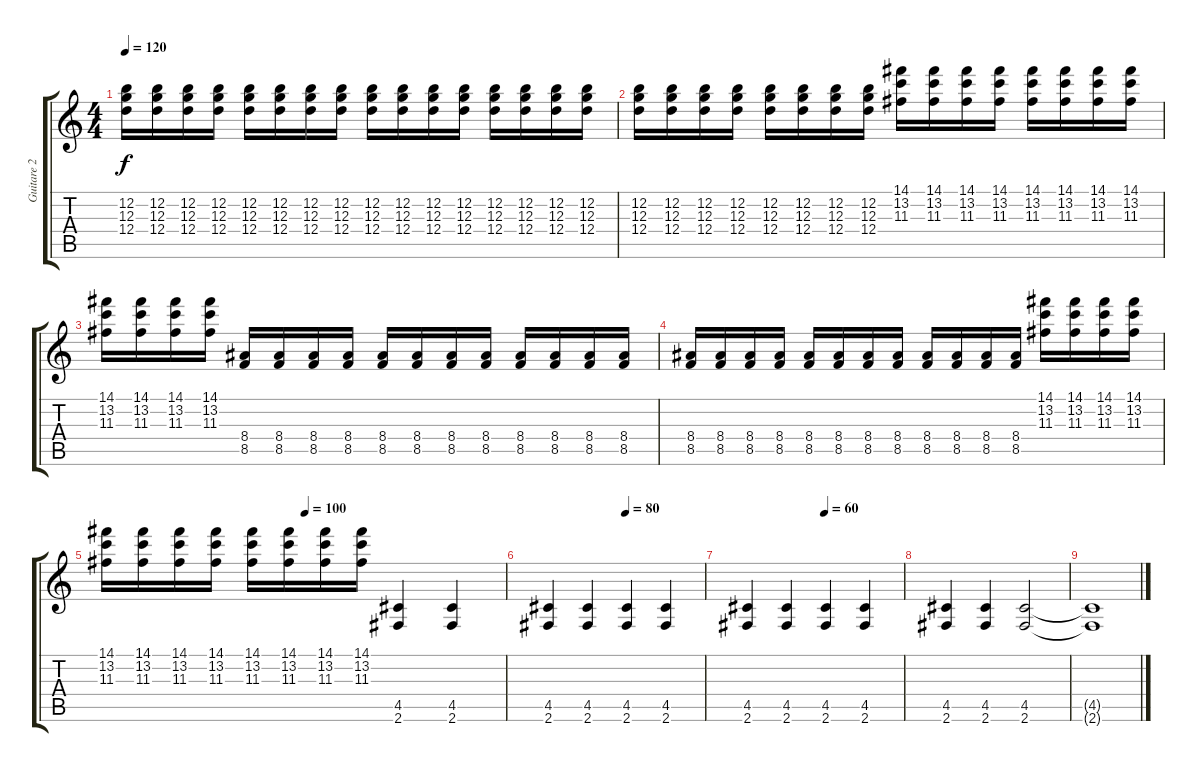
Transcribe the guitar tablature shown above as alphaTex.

\track ("Guitare 2" "Guitare 2") {instrument distortionguitar}
\staff {score tabs}
\tuning (E4 B3 G3 D3 A2 E2) {hide}
\ts (4 4)
\tempo 120
\clef g2
\ks c
(12.2 12.3 12.4).16{dy f} (12.2 12.3 12.4).16 (12.2 12.3 12.4).16 (12.2 12.3 12.4).16 (12.2 12.3 12.4).16 (12.2 12.3 12.4).16 (12.2 12.3 12.4).16 (12.2 12.3 12.4).16 (12.2 12.3 12.4).16 (12.2 12.3 12.4).16 (12.2 12.3 12.4).16 (12.2 12.3 12.4).16 (12.2 12.3 12.4).16 (12.2 12.3 12.4).16 (12.2 12.3 12.4).16 (12.2 12.3 12.4).16 |
(12.2 12.3 12.4).16 (12.2 12.3 12.4).16 (12.2 12.3 12.4).16 (12.2 12.3 12.4).16 (12.2 12.3 12.4).16 (12.2 12.3 12.4).16 (12.2 12.3 12.4).16 (12.2 12.3 12.4).16 (14.1 13.2 11.3).16 (14.1 13.2 11.3).16 (14.1 13.2 11.3).16 (14.1 13.2 11.3).16 (14.1 13.2 11.3).16 (14.1 13.2 11.3).16 (14.1 13.2 11.3).16 (14.1 13.2 11.3).16 |
(14.1 13.2 11.3).16 (14.1 13.2 11.3).16 (14.1 13.2 11.3).16 (14.1 13.2 11.3).16 (8.4 8.5).16 (8.4 8.5).16 (8.4 8.5).16 (8.4 8.5).16 (8.4 8.5).16 (8.4 8.5).16 (8.4 8.5).16 (8.4 8.5).16 (8.4 8.5).16 (8.4 8.5).16 (8.4 8.5).16 (8.4 8.5).16 |
(8.4 8.5).16 (8.4 8.5).16 (8.4 8.5).16 (8.4 8.5).16 (8.4 8.5).16 (8.4 8.5).16 (8.4 8.5).16 (8.4 8.5).16 (8.4 8.5).16 (8.4 8.5).16 (8.4 8.5).16 (8.4 8.5).16 (14.1 13.2 11.3).16 (14.1 13.2 11.3).16 (14.1 13.2 11.3).16 (14.1 13.2 11.3).16 |
\tempo (100 0.5)
(14.1 13.2 11.3).16 (14.1 13.2 11.3).16 (14.1 13.2 11.3).16 (14.1 13.2 11.3).16 (14.1 13.2 11.3).16 (14.1 13.2 11.3).16 (14.1 13.2 11.3).16 (14.1 13.2 11.3).16 (4.5 2.6).4 (4.5 2.6).4 |
\tempo (80 0.5)
(4.5 2.6).4 (4.5 2.6).4 (4.5 2.6).4 (4.5 2.6).4 |
\tempo (60 0.5)
(4.5 2.6).4 (4.5 2.6).4 (4.5 2.6).4 (4.5 2.6).4 |
(4.5 2.6).4 (4.5 2.6).4 (4.5 2.6).2 |
(4.5{t} 2.6{t}).1
